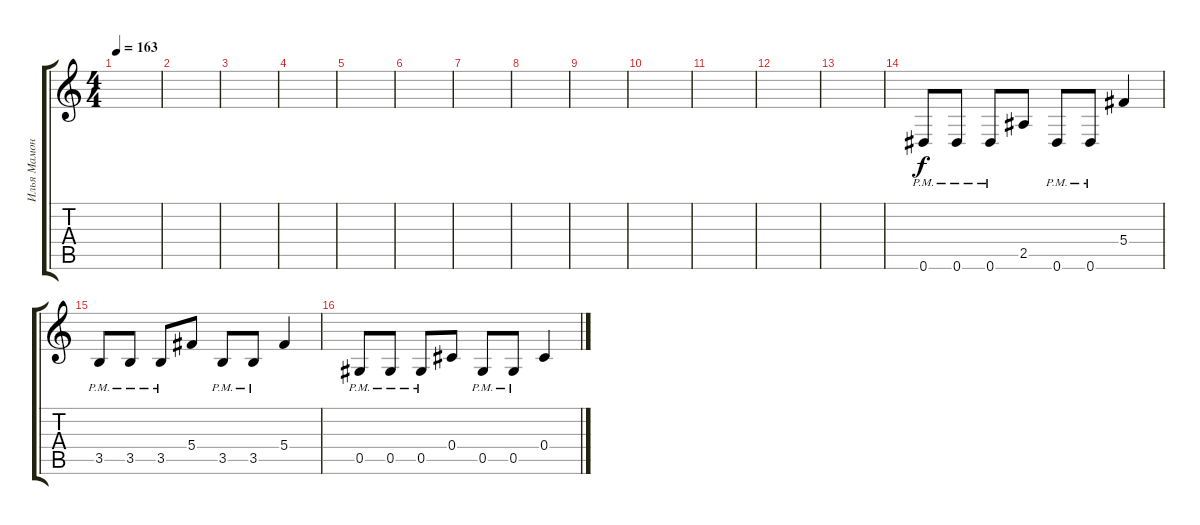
\track ("Илья Мамонтов" "Илья Мамон") {instrument distortionguitar}
\staff {score tabs}
\tuning (Eb4 Bb3 Gb3 Db3 Ab2 Eb2) {hide}
\ts (4 4)
\tempo 163
\clef g2
\ks c
|
|
|
|
|
|
|
|
|
|
|
|
|
0.6{pm}.8 0.6{pm}.8 0.6{pm}.8 2.5.8 0.6{pm}.8 0.6{pm}.8 5.4.4 |
3.5{pm}.8 3.5{pm}.8 3.5{pm}.8 5.4.8 3.5{pm}.8 3.5{pm}.8 5.4.4 |
0.5{pm}.8 0.5{pm}.8 0.5{pm}.8 0.4.8 0.5{pm}.8 0.5{pm}.8 0.4.4
